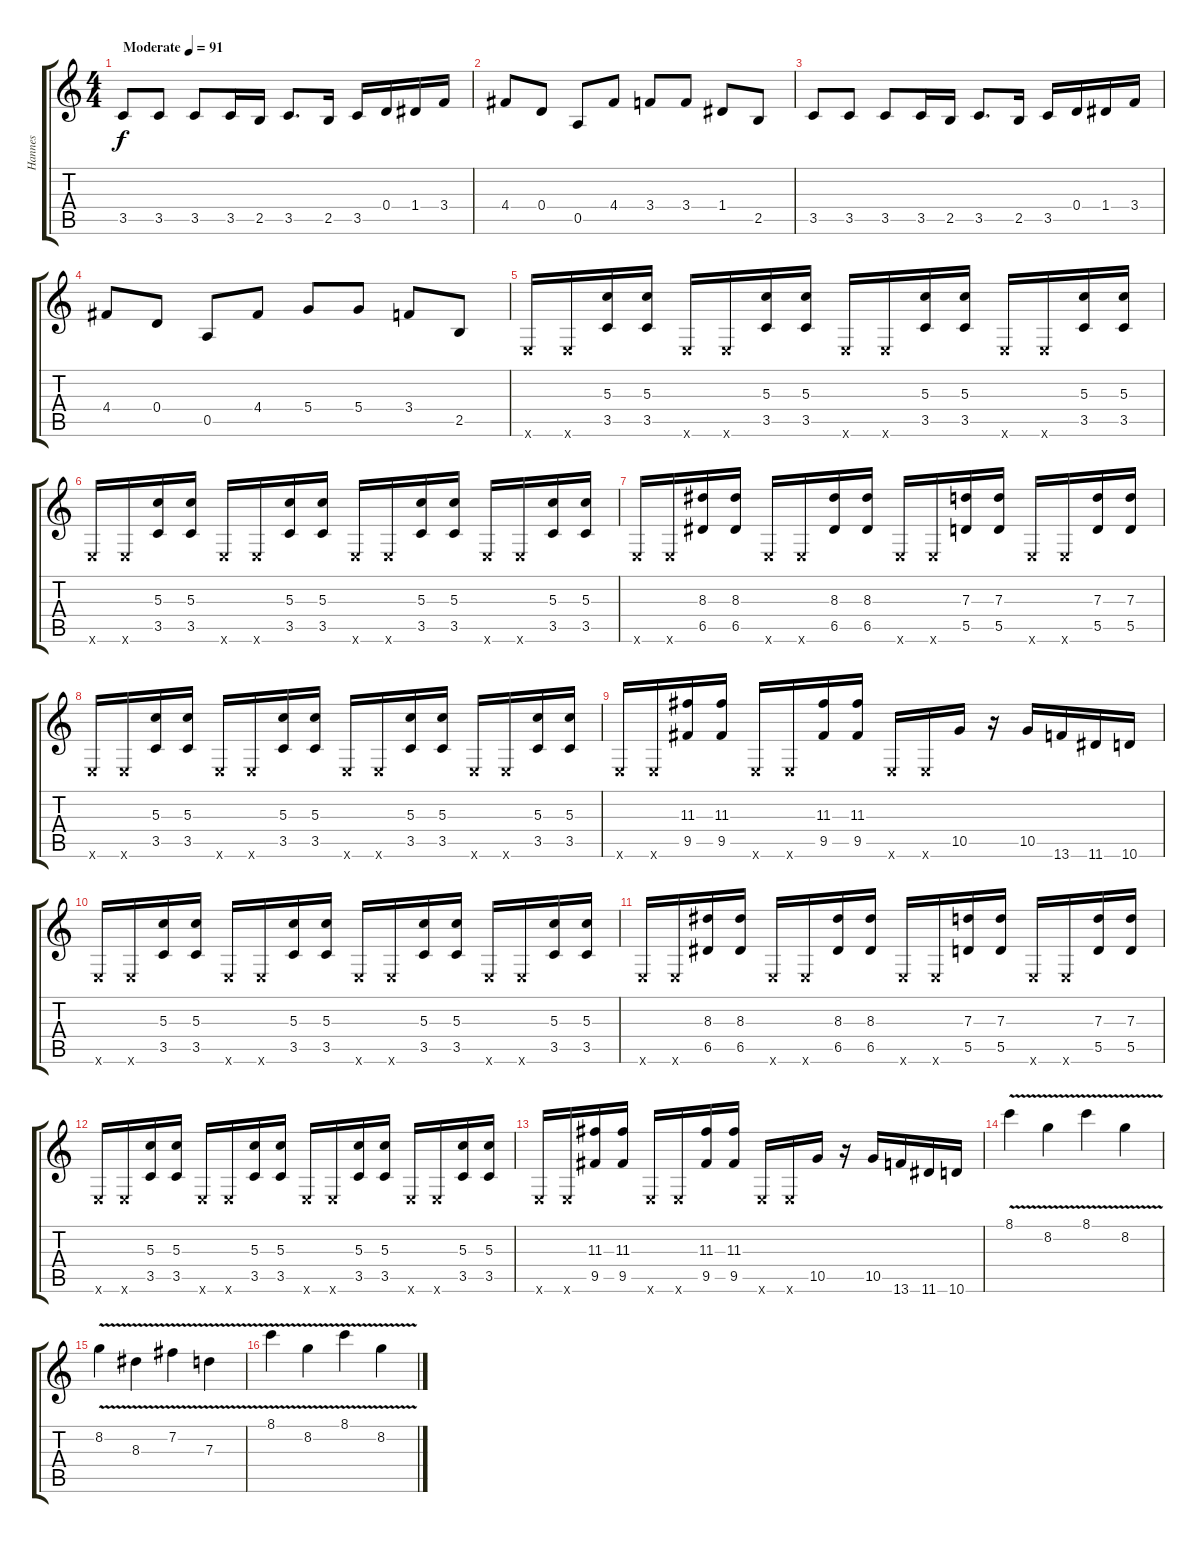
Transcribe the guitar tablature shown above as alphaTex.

\track ("Hannes" "Hannes") {instrument distortionguitar}
\staff {score tabs}
\tuning (E4 B3 G3 D3 A2 E2) {hide}
\ts (4 4)
\tempo (91 "Moderate")
\clef g2
\ks c
3.5.8{dy f instrument distortionguitar} 3.5.8 3.5.8 3.5.16 2.5.16 3.5.8{d} 2.5.16 3.5.16 0.4.16 1.4.16 3.4.16 |
4.4.8 0.4.8 0.5.8 4.4.8 3.4.8 3.4.8 1.4.8 2.5.8 |
3.5.8 3.5.8 3.5.8 3.5.16 2.5.16 3.5.8{d} 2.5.16 3.5.16 0.4.16 1.4.16 3.4.16 |
4.4.8 0.4.8 0.5.8 4.4.8 5.4.8 5.4.8 3.4.8 2.5.8 |
0.6{x}.16 0.6{x}.16 (5.3 3.5).16 (5.3 3.5).16 0.6{x}.16 0.6{x}.16 (5.3 3.5).16 (5.3 3.5).16 0.6{x}.16 0.6{x}.16 (5.3 3.5).16 (5.3 3.5).16 0.6{x}.16 0.6{x}.16 (5.3 3.5).16 (5.3 3.5).16 |
0.6{x}.16 0.6{x}.16 (5.3 3.5).16 (5.3 3.5).16 0.6{x}.16 0.6{x}.16 (5.3 3.5).16 (5.3 3.5).16 0.6{x}.16 0.6{x}.16 (5.3 3.5).16 (5.3 3.5).16 0.6{x}.16 0.6{x}.16 (5.3 3.5).16 (5.3 3.5).16 |
0.6{x}.16 0.6{x}.16 (8.3 6.5).16 (8.3 6.5).16 0.6{x}.16 0.6{x}.16 (8.3 6.5).16 (8.3 6.5).16 0.6{x}.16 0.6{x}.16 (7.3 5.5).16 (7.3 5.5).16 0.6{x}.16 0.6{x}.16 (7.3 5.5).16 (7.3 5.5).16 |
0.6{x}.16 0.6{x}.16 (5.3 3.5).16 (5.3 3.5).16 0.6{x}.16 0.6{x}.16 (5.3 3.5).16 (5.3 3.5).16 0.6{x}.16 0.6{x}.16 (5.3 3.5).16 (5.3 3.5).16 0.6{x}.16 0.6{x}.16 (5.3 3.5).16 (5.3 3.5).16 |
0.6{x}.16 0.6{x}.16 (11.3 9.5).16 (11.3 9.5).16 0.6{x}.16 0.6{x}.16 (11.3 9.5).16 (11.3 9.5).16 0.6{x}.16 0.6{x}.16 10.5.16 r.16 10.5.16 13.6.16 11.6.16 10.6.16 |
0.6{x}.16 0.6{x}.16 (5.3 3.5).16 (5.3 3.5).16 0.6{x}.16 0.6{x}.16 (5.3 3.5).16 (5.3 3.5).16 0.6{x}.16 0.6{x}.16 (5.3 3.5).16 (5.3 3.5).16 0.6{x}.16 0.6{x}.16 (5.3 3.5).16 (5.3 3.5).16 |
0.6{x}.16 0.6{x}.16 (8.3 6.5).16 (8.3 6.5).16 0.6{x}.16 0.6{x}.16 (8.3 6.5).16 (8.3 6.5).16 0.6{x}.16 0.6{x}.16 (7.3 5.5).16 (7.3 5.5).16 0.6{x}.16 0.6{x}.16 (7.3 5.5).16 (7.3 5.5).16 |
0.6{x}.16 0.6{x}.16 (5.3 3.5).16 (5.3 3.5).16 0.6{x}.16 0.6{x}.16 (5.3 3.5).16 (5.3 3.5).16 0.6{x}.16 0.6{x}.16 (5.3 3.5).16 (5.3 3.5).16 0.6{x}.16 0.6{x}.16 (5.3 3.5).16 (5.3 3.5).16 |
0.6{x}.16 0.6{x}.16 (11.3 9.5).16 (11.3 9.5).16 0.6{x}.16 0.6{x}.16 (11.3 9.5).16 (11.3 9.5).16 0.6{x}.16 0.6{x}.16 10.5.16 r.16 10.5.16 13.6.16 11.6.16 10.6.16 |
8.1{v}.4 8.2{v}.4 8.1{v}.4 8.2{v}.4 |
8.2{v}.4 8.3{v}.4 7.2{v}.4 7.3{v}.4 |
8.1{v}.4 8.2{v}.4 8.1{v}.4 8.2{v}.4
